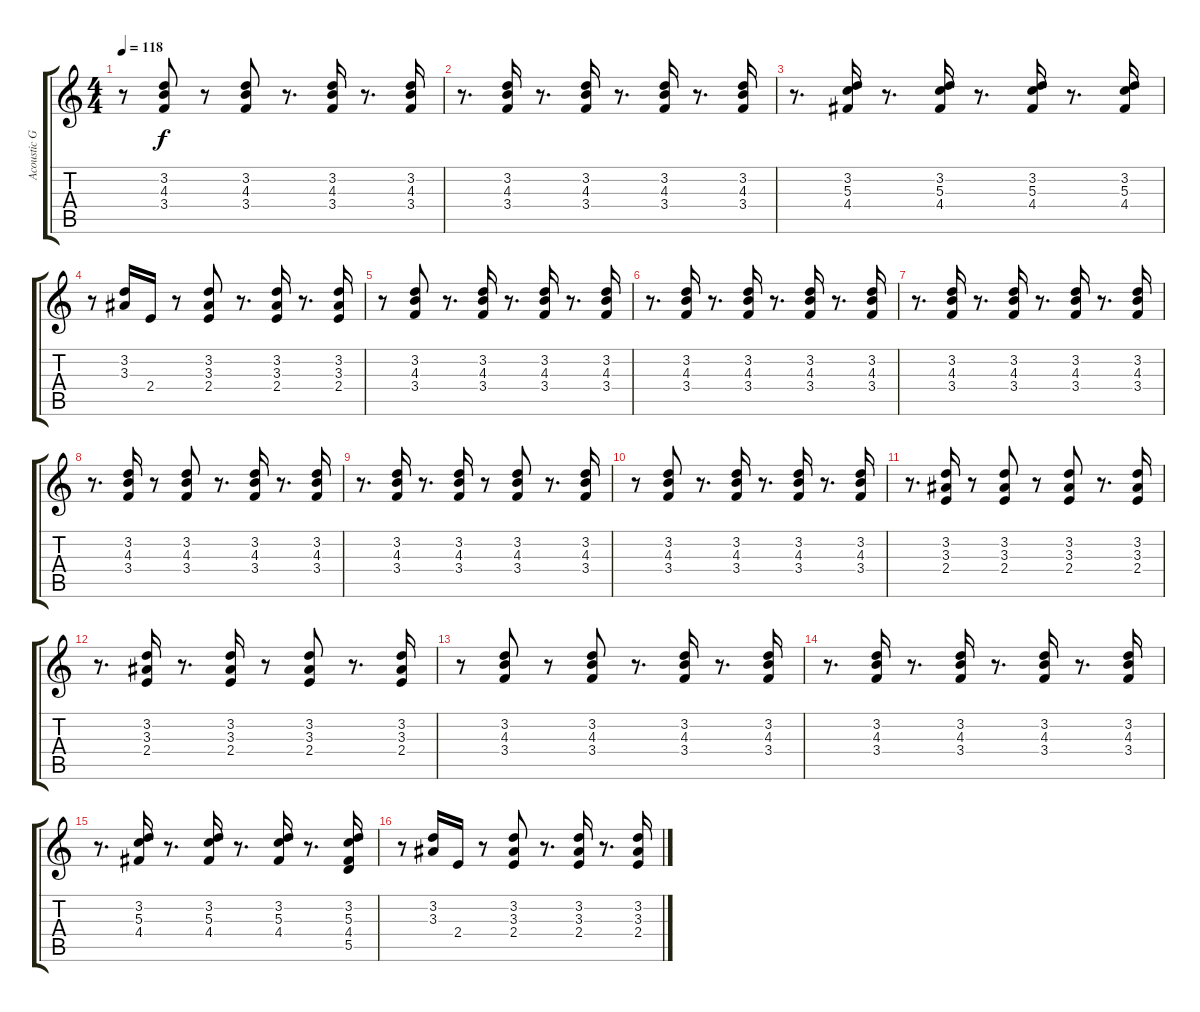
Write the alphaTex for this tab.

\track ("Acoustic Guitar" "Acoustic G") {instrument acousticguitarsteel}
\staff {score tabs}
\tuning (E4 B3 G3 D3 A2 E2) {hide}
\ts (4 4)
\tempo 118
\clef g2
\ks c
r.8{dy f} (3.2 4.3 3.4).8 r.8 (3.2 4.3 3.4).8 r.8{d} (3.2 4.3 3.4).16 r.8{d} (3.2 4.3 3.4).16 |
r.8{d} (3.2 4.3 3.4).16 r.8{d} (3.2 4.3 3.4).16 r.8{d} (3.2 4.3 3.4).16 r.8{d} (3.2 4.3 3.4).16 |
r.8{d} (3.2 5.3 4.4).16 r.8{d} (3.2 5.3 4.4).16 r.8{d} (3.2 5.3 4.4).16 r.8{d} (3.2 5.3 4.4).16 |
r.8 (3.2 3.3).16 2.4.16 r.8 (3.2 3.3 2.4).8 r.8{d} (3.2 3.3 2.4).16 r.8{d} (3.2 3.3 2.4).16 |
r.8 (3.2 4.3 3.4).8 r.8{d} (3.2 4.3 3.4).16 r.8{d} (3.2 4.3 3.4).16 r.8{d} (3.2 4.3 3.4).16 |
r.8{d} (3.2 4.3 3.4).16 r.8{d} (3.2 4.3 3.4).16 r.8{d} (3.2 4.3 3.4).16 r.8{d} (3.2 4.3 3.4).16 |
r.8{d} (3.2 4.3 3.4).16 r.8{d} (3.2 4.3 3.4).16 r.8{d} (3.2 4.3 3.4).16 r.8{d} (3.2 4.3 3.4).16 |
r.8{d} (3.2 4.3 3.4).16 r.8 (3.2 4.3 3.4).8 r.8{d} (3.2 4.3 3.4).16 r.8{d} (3.2 4.3 3.4).16 |
r.8{d} (3.2 4.3 3.4).16 r.8{d} (3.2 4.3 3.4).16 r.8 (3.2 4.3 3.4).8 r.8{d} (3.2 4.3 3.4).16 |
r.8 (3.2 4.3 3.4).8 r.8{d} (3.2 4.3 3.4).16 r.8{d} (3.2 4.3 3.4).16 r.8{d} (3.2 4.3 3.4).16 |
r.8{d} (3.2 3.3 2.4).16 r.8 (3.2 3.3 2.4).8 r.8 (3.2 3.3 2.4).8 r.8{d} (3.2 3.3 2.4).16 |
r.8{d} (3.2 3.3 2.4).16 r.8{d} (3.2 3.3 2.4).16 r.8 (3.2 3.3 2.4).8 r.8{d} (3.2 3.3 2.4).16 |
r.8 (3.2 4.3 3.4).8 r.8 (3.2 4.3 3.4).8 r.8{d} (3.2 4.3 3.4).16 r.8{d} (3.2 4.3 3.4).16 |
r.8{d} (3.2 4.3 3.4).16 r.8{d} (3.2 4.3 3.4).16 r.8{d} (3.2 4.3 3.4).16 r.8{d} (3.2 4.3 3.4).16 |
r.8{d} (3.2 5.3 4.4).16 r.8{d} (3.2 5.3 4.4).16 r.8{d} (3.2 5.3 4.4).16 r.8{d} (3.2 5.3 4.4 5.5).16 |
r.8 (3.2 3.3).16 2.4.16 r.8 (3.2 3.3 2.4).8 r.8{d} (3.2 3.3 2.4).16 r.8{d} (3.2 3.3 2.4).16
